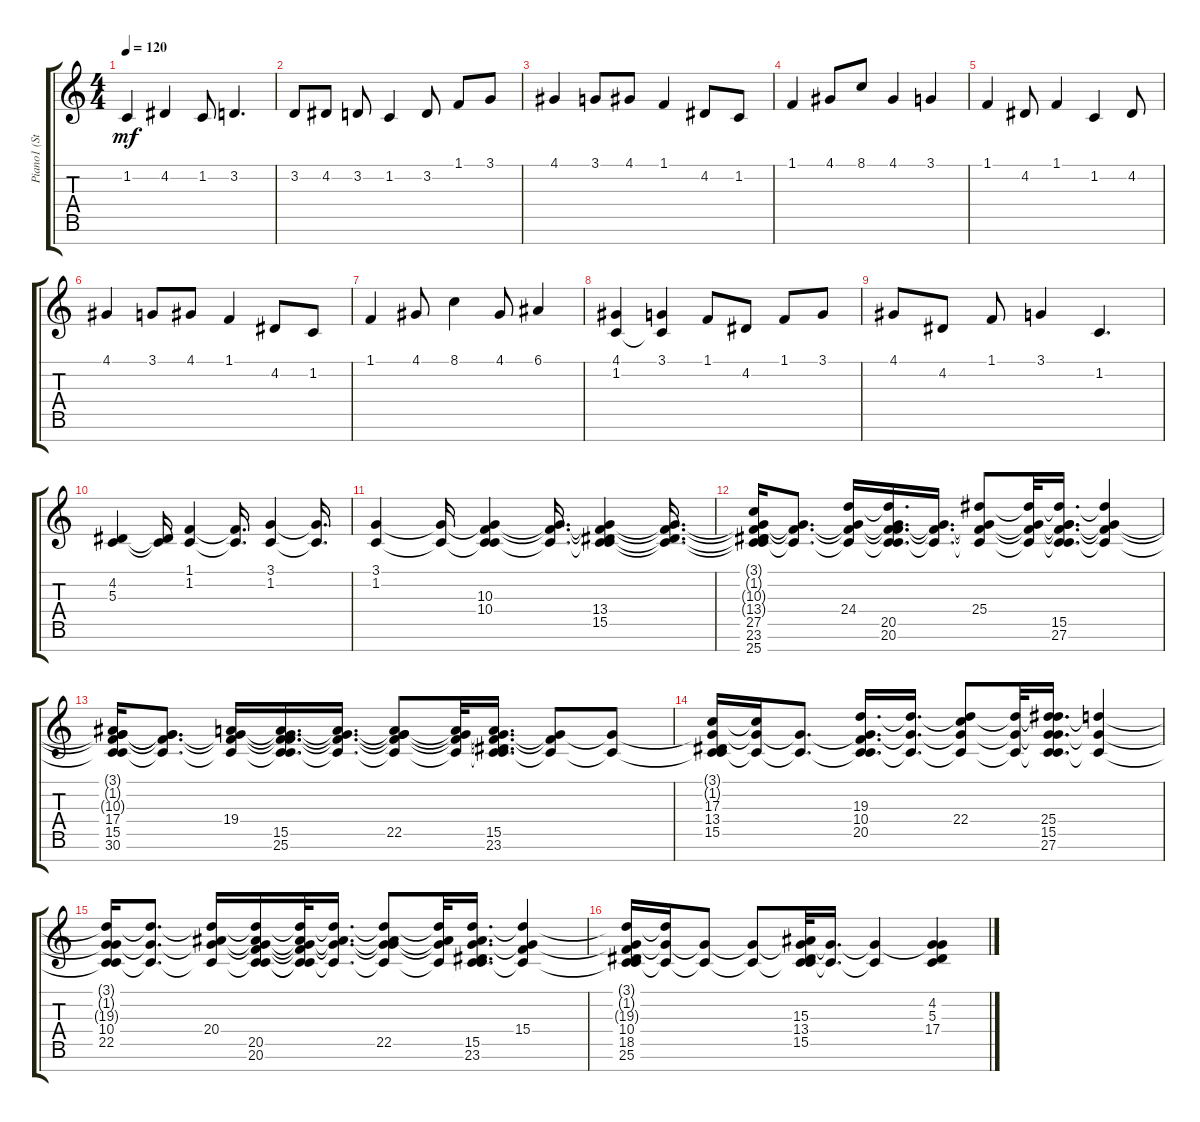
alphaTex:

\track ("Piano1 (Staff 1)" "Piano1 (St") {instrument acousticgrandpiano}
\staff {score tabs}
\tuning (E4 B3 G3 D3 A2 E2 B1) {hide}
\ts (4 4)
\tempo 120
\clef g2
\ks c
1.2.4{dy mf} 4.2.4 1.2.8 3.2.4{d} |
3.2.8 4.2.8 3.2.8 1.2.4 3.2.8 1.1.8 3.1.8 |
4.1.4 3.1.8 4.1.8 1.1.4 4.2.8 1.2.8 |
1.1.4 4.1.8 8.1.8 4.1.4 3.1.4 |
1.1.4 4.2.8 1.1.4 1.2.4 4.2.8 |
4.1.4 3.1.8 4.1.8 1.1.4 4.2.8 1.2.8 |
1.1.4 4.1.8 8.1.4 4.1.8 6.1.4 |
(4.1 1.2).4 (3.1 1.2{t}).4 1.1.8 4.2.8 1.1.8 3.1.8 |
4.1.8 4.2.8 1.1.8 3.1.4 1.2.4{d} |
(4.2 5.3).4 (4.2{t} 5.3{t}).16 (1.1 1.2).4 (1.1{t} 1.2{t}).16{d} (3.1 1.2).4 (3.1{t} 1.2{t}).16{d} |
(3.1 1.2).4 (3.1{t} 1.2{t}).16 (3.1{t} 1.2{t} 10.3 10.4).4 (3.1{t} 1.2{t} 10.3{t}).16{d} (3.1{t} 1.2{t} 10.3{t} 13.4 15.5).4 (3.1{t} 1.2{t} 10.3{t} 13.4{t}).16{d} |
(3.1{t} 1.2{t} 10.3{t} 13.4{t} 27.5 23.6 25.7).16 (3.1{t} 1.2{t} 10.3{t}).8{d} (3.1{t} 1.2{t} 10.3{t} 24.4).16 (3.1{t} 1.2{t} 10.3{t} 24.4{t} 20.5 20.6).16{d} (3.1{t} 1.2{t} 10.3{t}).16{d} (3.1{t} 1.2{t} 10.3{t} 25.4).8 (3.1{t} 1.2{t} 10.3{t} 25.4{t}).32 (3.1{t} 1.2{t} 10.3{t} 25.4{t} 15.5 27.6).16{d} (3.1{t} 1.2{t} 10.3{t} 25.4{t}).4 |
(3.1{t} 1.2{t} 10.3{t} 17.4 15.5 30.6).16 (3.1{t} 1.2{t} 10.3{t} 17.4{t}).8{d} (3.1{t} 1.2{t} 10.3{t} 19.4).16 (3.1{t} 1.2{t} 10.3{t} 19.4{t} 15.5 25.6).16{d} (3.1{t} 1.2{t} 10.3{t} 19.4{t}).16{d} (3.1{t} 1.2{t} 10.3{t} 19.4{t} 22.5).8 (3.1{t} 1.2{t} 10.3{t} 19.4{t}).32 (3.1{t} 1.2{t} 10.3{t} 19.4{t} 15.5 23.6).16{d} (3.1{t} 1.2{t} 10.3{t}).8 (3.1{t} 1.2{t}).8 |
(3.1{t} 1.2{t} 17.3 13.4 15.5).16 (3.1{t} 1.2{t} 17.3{t}).16 (3.1{t} 1.2{t}).8{d} (3.1{t} 1.2{t} 19.3 10.4 20.5).16{d} (3.1{t} 1.2{t} 19.3{t}).16{d} (3.1{t} 1.2{t} 19.3{t} 22.4).8 (3.1{t} 1.2{t} 19.3{t}).32 (3.1{t} 1.2{t} 19.3{t} 25.4 15.5 27.6).16{d} (3.1{t} 1.2{t} 19.3{t}).4 |
(3.1{t} 1.2{t} 19.3{t} 10.4 22.5).16 (3.1{t} 1.2{t} 19.3{t}).8{d} (3.1{t} 1.2{t} 19.3{t} 20.4).16 (3.1{t} 1.2{t} 19.3{t} 20.4{t} 20.5 20.6).16 (3.1{t} 1.2{t} 19.3{t} 20.4{t} 20.5{t} 20.6{t}).32 (3.1{t} 1.2{t} 19.3{t} 20.4{t}).16{d} (3.1{t} 1.2{t} 19.3{t} 20.4{t} 22.5).8 (3.1{t} 1.2{t} 19.3{t} 20.4{t}).32 (3.1{t} 1.2{t} 19.3{t} 20.4{t} 15.5 23.6).16{d} (3.1{t} 1.2{t} 19.3{t} 15.4).4 |
(3.1{t} 1.2{t} 19.3{t} 10.4 18.5 25.6).16 (3.1{t} 1.2{t} 19.3{t}).16 (3.1{t} 1.2{t}).8 (3.1{t} 1.2{t}).8 (3.1{t} 1.2{t} 15.3 13.4 15.5).32 (3.1{t} 1.2{t}).16{d} (3.1{t} 1.2{t}).4 (3.1{t} 4.2 5.3 17.4).4
